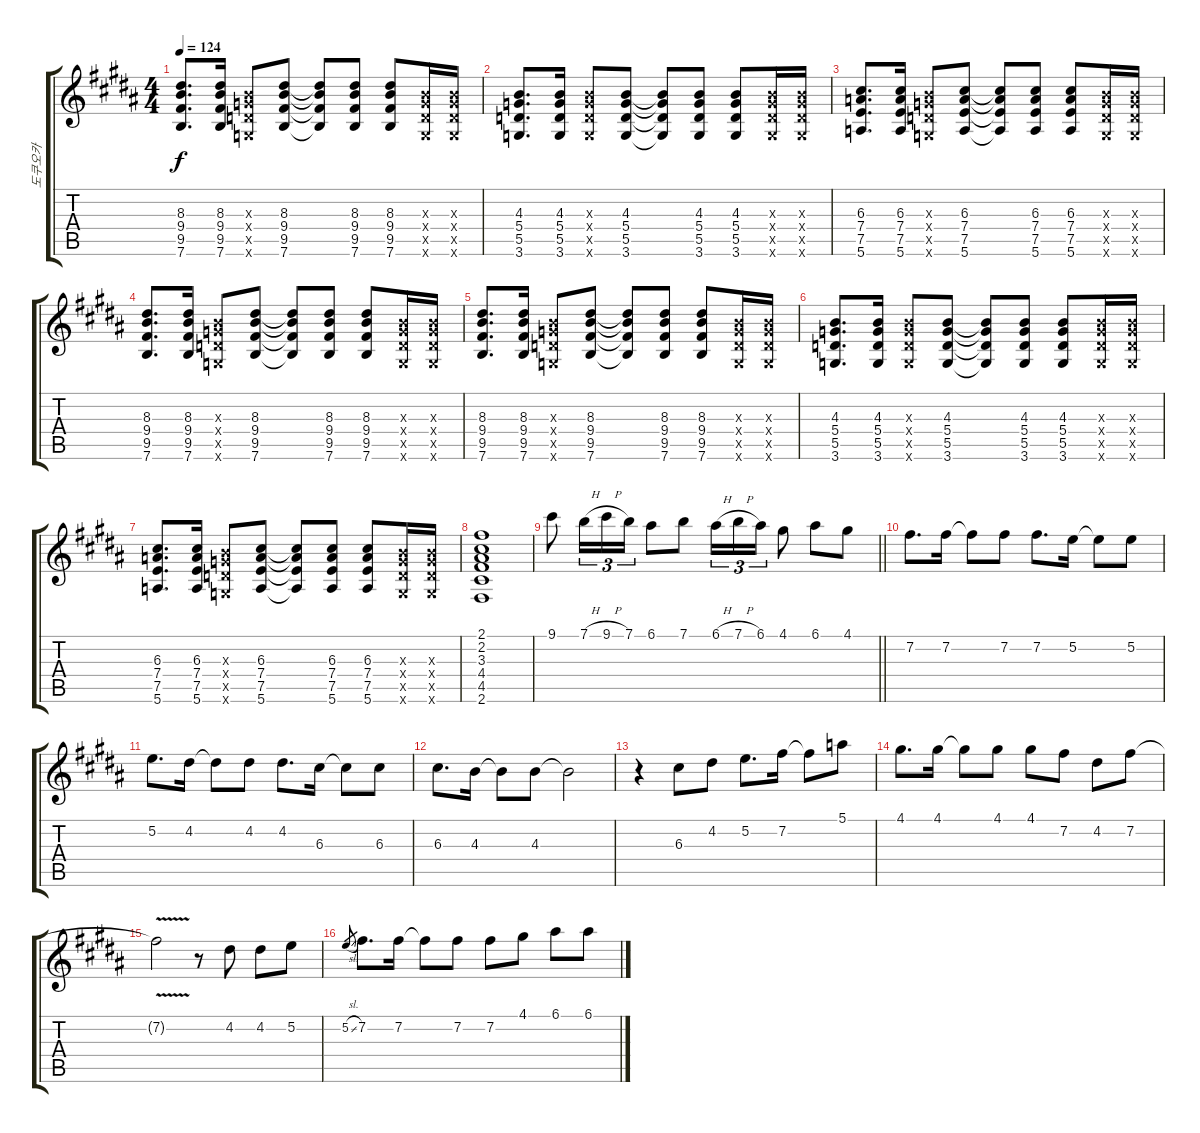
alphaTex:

\track ("도쿠오카" "도쿠오카") {instrument acousticguitarsteel}
\staff {score tabs}
\tuning (E4 B3 G3 D3 A2 E2) {hide}
\ts (4 4)
\tempo 124
\clef g2
\ks b
(8.3 9.4 9.5 7.6).8{d dy f} (8.3 9.4 9.5 7.6).16 (4.3{x} 5.4{x} 5.5{x} 3.6{x}).8 (8.3 9.4 9.5 7.6).8 (8.3{t} 9.4{t} 9.5{t} 7.6{t}).8 (8.3 9.4 9.5 7.6).8 (8.3 9.4 9.5 7.6).8 (4.3{x} 5.4{x} 5.5{x} 3.6{x}).16 (4.3{x} 5.4{x} 5.5{x} 3.6{x}).16 |
(4.3 5.4 5.5 3.6).8{d} (4.3 5.4 5.5 3.6).16 (4.3{x} 5.4{x} 5.5{x} 3.6{x}).8 (4.3 5.4 5.5 3.6).8 (4.3{t} 5.4{t} 5.5{t} 3.6{t}).8 (4.3 5.4 5.5 3.6).8 (4.3 5.4 5.5 3.6).8 (4.3{x} 5.4{x} 5.5{x} 3.6{x}).16 (4.3{x} 5.4{x} 5.5{x} 3.6{x}).16 |
(6.3 7.4 7.5 5.6).8{d} (6.3 7.4 7.5 5.6).16 (4.3{x} 5.4{x} 5.5{x} 3.6{x}).8 (6.3 7.4 7.5 5.6).8 (6.3{t} 7.4{t} 7.5{t} 5.6{t}).8 (6.3 7.4 7.5 5.6).8 (6.3 7.4 7.5 5.6).8 (4.3{x} 5.4{x} 5.5{x} 3.6{x}).16 (4.3{x} 5.4{x} 5.5{x} 3.6{x}).16 |
(8.3 9.4 9.5 7.6).8{d} (8.3 9.4 9.5 7.6).16 (4.3{x} 5.4{x} 5.5{x} 3.6{x}).8 (8.3 9.4 9.5 7.6).8 (8.3{t} 9.4{t} 9.5{t} 7.6{t}).8 (8.3 9.4 9.5 7.6).8 (8.3 9.4 9.5 7.6).8 (4.3{x} 5.4{x} 5.5{x} 3.6{x}).16 (4.3{x} 5.4{x} 5.5{x} 3.6{x}).16 |
(8.3 9.4 9.5 7.6).8{d} (8.3 9.4 9.5 7.6).16 (4.3{x} 5.4{x} 5.5{x} 3.6{x}).8 (8.3 9.4 9.5 7.6).8 (8.3{t} 9.4{t} 9.5{t} 7.6{t}).8 (8.3 9.4 9.5 7.6).8 (8.3 9.4 9.5 7.6).8 (4.3{x} 5.4{x} 5.5{x} 3.6{x}).16 (4.3{x} 5.4{x} 5.5{x} 3.6{x}).16 |
(4.3 5.4 5.5 3.6).8{d} (4.3 5.4 5.5 3.6).16 (4.3{x} 5.4{x} 5.5{x} 3.6{x}).8 (4.3 5.4 5.5 3.6).8 (4.3{t} 5.4{t} 5.5{t} 3.6{t}).8 (4.3 5.4 5.5 3.6).8 (4.3 5.4 5.5 3.6).8 (4.3{x} 5.4{x} 5.5{x} 3.6{x}).16 (4.3{x} 5.4{x} 5.5{x} 3.6{x}).16 |
(6.3 7.4 7.5 5.6).8{d} (6.3 7.4 7.5 5.6).16 (4.3{x} 5.4{x} 5.5{x} 3.6{x}).8 (6.3 7.4 7.5 5.6).8 (6.3{t} 7.4{t} 7.5{t} 5.6{t}).8 (6.3 7.4 7.5 5.6).8 (6.3 7.4 7.5 5.6).8 (4.3{x} 5.4{x} 5.5{x} 3.6{x}).16 (4.3{x} 5.4{x} 5.5{x} 3.6{x}).16 |
(2.1 2.2 3.3 4.4 4.5 2.6).1 |
\barLineRight lightlight
9.1.8 7.1{h}.16{tu (3 2)} 9.1{h}.16{tu (3 2)} 7.1.16{tu (3 2)} 6.1.8 7.1.8 6.1{h}.16{tu (3 2)} 7.1{h}.16{tu (3 2)} 6.1.16{tu (3 2)} 4.1.8 6.1.8 4.1.8 |
7.2.8{d volume 12} 7.2.16 7.2{t}.8 7.2.8 7.2.8{d} 5.2.16 5.2{t}.8 5.2.8 |
5.2.8{d} 4.2.16 4.2{t}.8 4.2.8 4.2.8{d} 6.3.16 6.3{t}.8 6.3.8 |
6.3.8{d} 4.3.16 4.3{t}.8 4.3.8 4.3{t}.2 |
r.4 6.3.8 4.2.8 5.2.8{d} 7.2.16 7.2{t}.8 5.1.8 |
4.1.8{d} 4.1.16 4.1{t}.8 4.1.8 4.1.8 7.2.8 4.2.8 7.2.8 |
7.2{v t}.2 r.8 4.2.8 4.2.8 5.2.8 |
5.2{sl}.8{gr} 7.2.8{d} 7.2.16 7.2{t}.8 7.2.8 7.2.8 4.1.8 6.1.8 6.1.8
